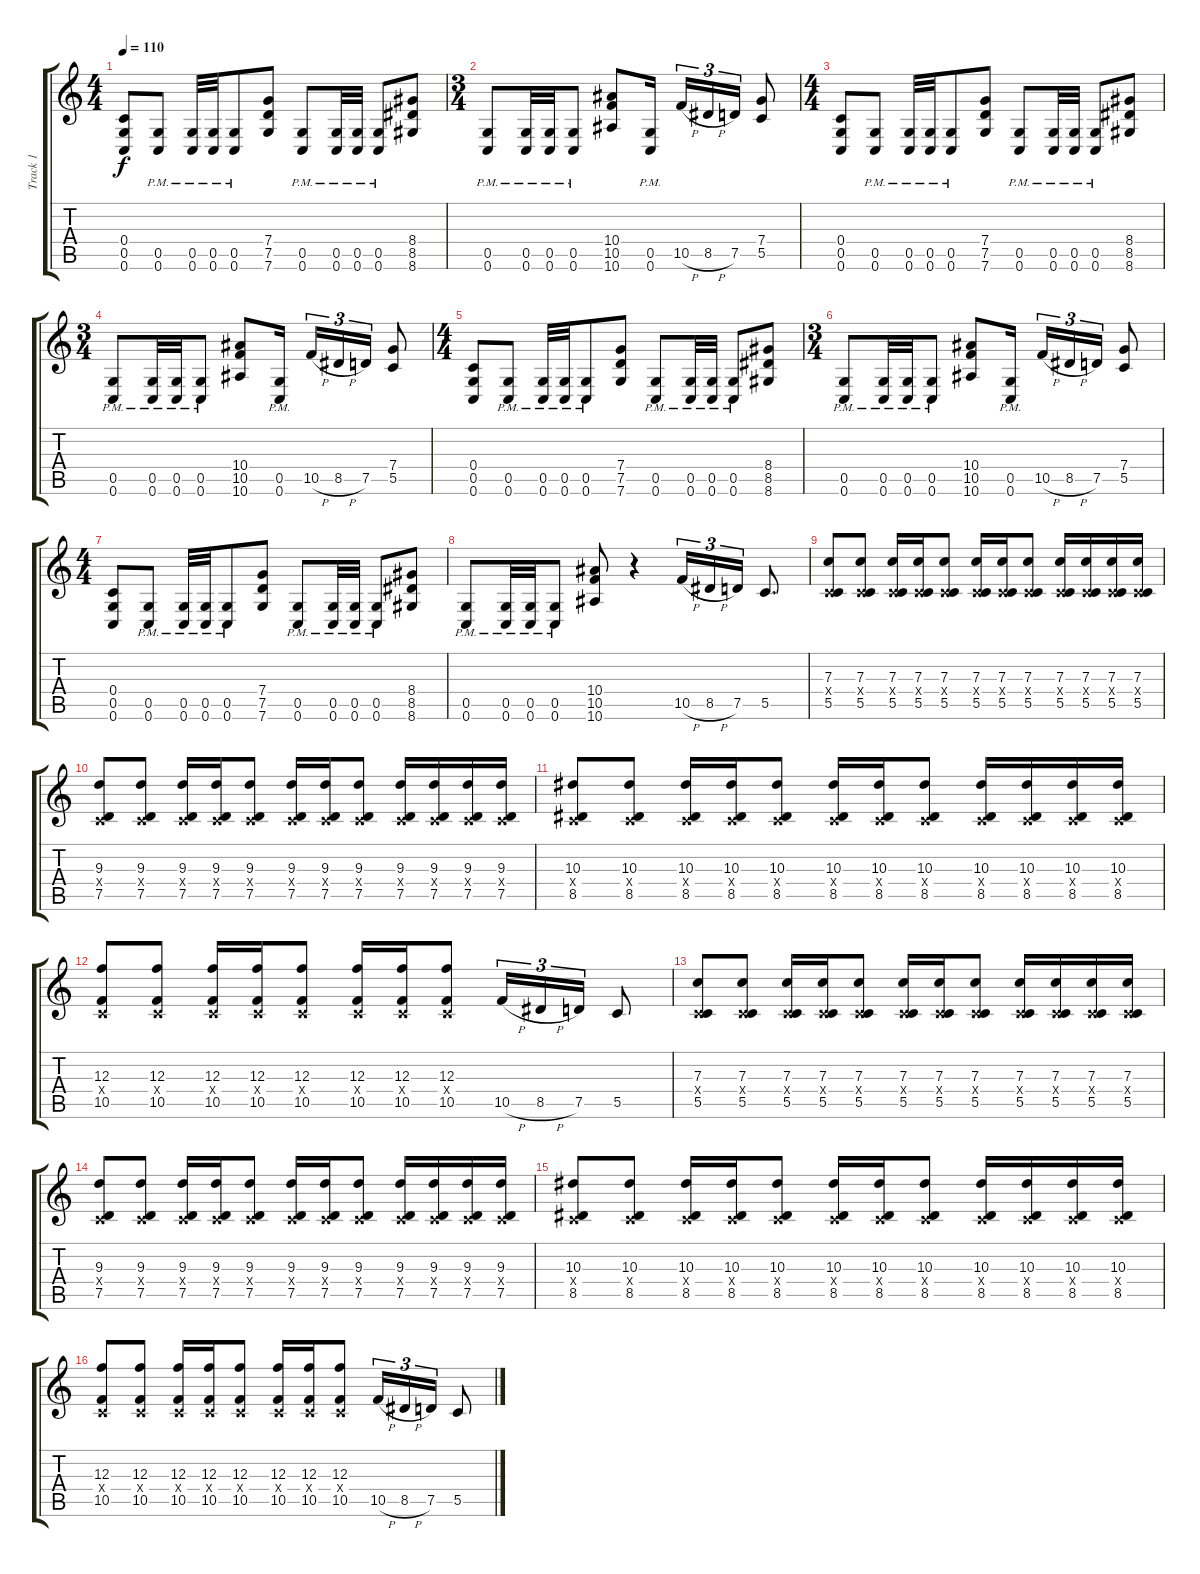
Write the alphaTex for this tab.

\track ("Track 1" "Track 1") {instrument overdrivenguitar}
\staff {score tabs}
\tuning (D4 A3 F3 C3 G2 C2) {hide}
\ts (4 4)
\tempo 110
\clef g2
\ks c
(0.4 0.5 0.6).8{dy f} (0.5{pm} 0.6{pm}).8 (0.5{pm} 0.6{pm}).32 (0.5{pm} 0.6{pm}).32 (0.5{pm} 0.6{pm}).8 (7.4 7.5 7.6).8 (0.5{pm} 0.6{pm}).8 (0.5{pm} 0.6{pm}).32 (0.5{pm} 0.6{pm}).32 (0.5{pm} 0.6{pm}).8 (8.4 8.5 8.6).8 |
\ts (3 4)
(0.5{pm} 0.6{pm}).8 (0.5{pm} 0.6{pm}).32 (0.5{pm} 0.6{pm}).32 (0.5{pm} 0.6{pm}).8 (10.4 10.5 10.6).8 (0.5{pm} 0.6{pm}).16 10.5{h}.16{tu (3 2)} 8.5{h}.16{tu (3 2)} 7.5.16{tu (3 2)} (7.4 5.5).8 |
\ts (4 4)
(0.4 0.5 0.6).8 (0.5{pm} 0.6{pm}).8 (0.5{pm} 0.6{pm}).32 (0.5{pm} 0.6{pm}).32 (0.5{pm} 0.6{pm}).8 (7.4 7.5 7.6).8 (0.5{pm} 0.6{pm}).8 (0.5{pm} 0.6{pm}).32 (0.5{pm} 0.6{pm}).32 (0.5{pm} 0.6{pm}).8 (8.4 8.5 8.6).8 |
\ts (3 4)
(0.5{pm} 0.6{pm}).8 (0.5{pm} 0.6{pm}).32 (0.5{pm} 0.6{pm}).32 (0.5{pm} 0.6{pm}).8 (10.4 10.5 10.6).8 (0.5{pm} 0.6{pm}).16 10.5{h}.16{tu (3 2)} 8.5{h}.16{tu (3 2)} 7.5.16{tu (3 2)} (7.4 5.5).8 |
\ts (4 4)
(0.4 0.5 0.6).8 (0.5{pm} 0.6{pm}).8 (0.5{pm} 0.6{pm}).32 (0.5{pm} 0.6{pm}).32 (0.5{pm} 0.6{pm}).8 (7.4 7.5 7.6).8 (0.5{pm} 0.6{pm}).8 (0.5{pm} 0.6{pm}).32 (0.5{pm} 0.6{pm}).32 (0.5{pm} 0.6{pm}).8 (8.4 8.5 8.6).8 |
\ts (3 4)
(0.5{pm} 0.6{pm}).8 (0.5{pm} 0.6{pm}).32 (0.5{pm} 0.6{pm}).32 (0.5{pm} 0.6{pm}).8 (10.4 10.5 10.6).8 (0.5{pm} 0.6{pm}).16 10.5{h}.16{tu (3 2)} 8.5{h}.16{tu (3 2)} 7.5.16{tu (3 2)} (7.4 5.5).8 |
\ts (4 4)
(0.4 0.5 0.6).8 (0.5{pm} 0.6{pm}).8 (0.5{pm} 0.6{pm}).32 (0.5{pm} 0.6{pm}).32 (0.5{pm} 0.6{pm}).8 (7.4 7.5 7.6).8 (0.5{pm} 0.6{pm}).8 (0.5{pm} 0.6{pm}).32 (0.5{pm} 0.6{pm}).32 (0.5{pm} 0.6{pm}).8 (8.4 8.5 8.6).8 |
(0.5{pm} 0.6{pm}).8 (0.5{pm} 0.6{pm}).32 (0.5{pm} 0.6{pm}).32 (0.5{pm} 0.6{pm}).8 (10.4 10.5 10.6).8 r.4 10.5{h}.16{tu (3 2)} 8.5{h}.16{tu (3 2)} 7.5.16{tu (3 2)} 5.5.8{d} |
(7.3 0.4{x} 5.5).8 (7.3 0.4{x} 5.5).8 (7.3 0.4{x} 5.5).16 (7.3 0.4{x} 5.5).16 (7.3 0.4{x} 5.5).8 (7.3 0.4{x} 5.5).16 (7.3 0.4{x} 5.5).16 (7.3 0.4{x} 5.5).8 (7.3 0.4{x} 5.5).16 (7.3 0.4{x} 5.5).16 (7.3 0.4{x} 5.5).16 (7.3 0.4{x} 5.5).16 |
(9.3 0.4{x} 7.5).8 (9.3 0.4{x} 7.5).8 (9.3 0.4{x} 7.5).16 (9.3 0.4{x} 7.5).16 (9.3 0.4{x} 7.5).8 (9.3 0.4{x} 7.5).16 (9.3 0.4{x} 7.5).16 (9.3 0.4{x} 7.5).8 (9.3 0.4{x} 7.5).16 (9.3 0.4{x} 7.5).16 (9.3 0.4{x} 7.5).16 (9.3 0.4{x} 7.5).16 |
(10.3 0.4{x} 8.5).8 (10.3 0.4{x} 8.5).8 (10.3 0.4{x} 8.5).16 (10.3 0.4{x} 8.5).16 (10.3 0.4{x} 8.5).8 (10.3 0.4{x} 8.5).16 (10.3 0.4{x} 8.5).16 (10.3 0.4{x} 8.5).8 (10.3 0.4{x} 8.5).16 (10.3 0.4{x} 8.5).16 (10.3 0.4{x} 8.5).16 (10.3 0.4{x} 8.5).16 |
(12.3 0.4{x} 10.5).8 (12.3 0.4{x} 10.5).8 (12.3 0.4{x} 10.5).16 (12.3 0.4{x} 10.5).16 (12.3 0.4{x} 10.5).8 (12.3 0.4{x} 10.5).16 (12.3 0.4{x} 10.5).16 (12.3 0.4{x} 10.5).8 10.5{h}.16{tu (3 2)} 8.5{h}.16{tu (3 2)} 7.5.16{tu (3 2)} 5.5.8 |
(7.3 0.4{x} 5.5).8 (7.3 0.4{x} 5.5).8 (7.3 0.4{x} 5.5).16 (7.3 0.4{x} 5.5).16 (7.3 0.4{x} 5.5).8 (7.3 0.4{x} 5.5).16 (7.3 0.4{x} 5.5).16 (7.3 0.4{x} 5.5).8 (7.3 0.4{x} 5.5).16 (7.3 0.4{x} 5.5).16 (7.3 0.4{x} 5.5).16 (7.3 0.4{x} 5.5).16 |
(9.3 0.4{x} 7.5).8 (9.3 0.4{x} 7.5).8 (9.3 0.4{x} 7.5).16 (9.3 0.4{x} 7.5).16 (9.3 0.4{x} 7.5).8 (9.3 0.4{x} 7.5).16 (9.3 0.4{x} 7.5).16 (9.3 0.4{x} 7.5).8 (9.3 0.4{x} 7.5).16 (9.3 0.4{x} 7.5).16 (9.3 0.4{x} 7.5).16 (9.3 0.4{x} 7.5).16 |
(10.3 0.4{x} 8.5).8 (10.3 0.4{x} 8.5).8 (10.3 0.4{x} 8.5).16 (10.3 0.4{x} 8.5).16 (10.3 0.4{x} 8.5).8 (10.3 0.4{x} 8.5).16 (10.3 0.4{x} 8.5).16 (10.3 0.4{x} 8.5).8 (10.3 0.4{x} 8.5).16 (10.3 0.4{x} 8.5).16 (10.3 0.4{x} 8.5).16 (10.3 0.4{x} 8.5).16 |
(12.3 0.4{x} 10.5).8 (12.3 0.4{x} 10.5).8 (12.3 0.4{x} 10.5).16 (12.3 0.4{x} 10.5).16 (12.3 0.4{x} 10.5).8 (12.3 0.4{x} 10.5).16 (12.3 0.4{x} 10.5).16 (12.3 0.4{x} 10.5).8 10.5{h}.16{tu (3 2)} 8.5{h}.16{tu (3 2)} 7.5.16{tu (3 2)} 5.5.8
